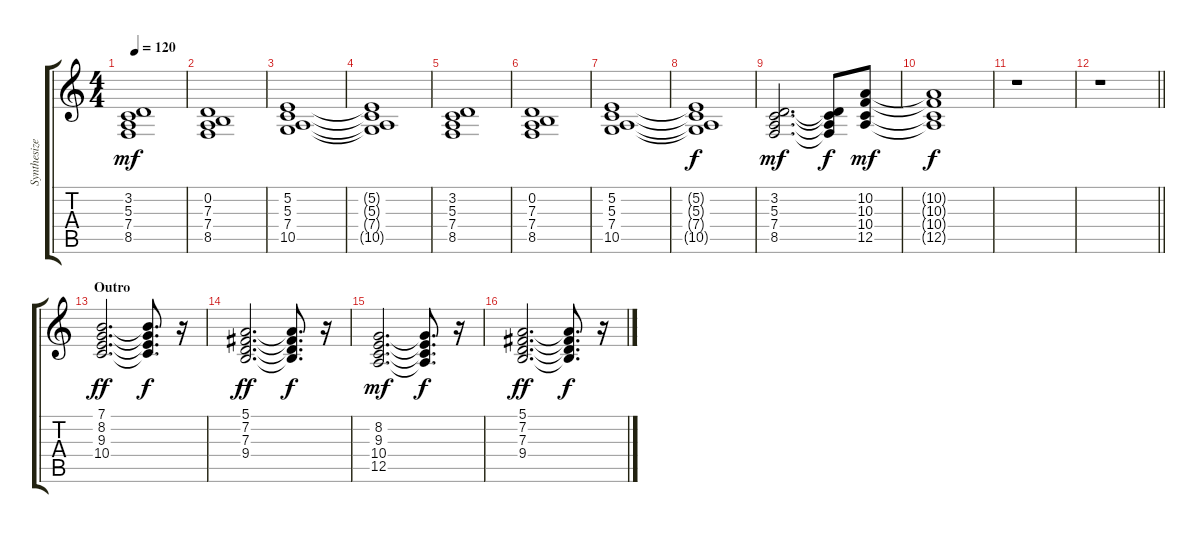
\track ("Synthesizer" "Synthesize") {instrument pad1newage}
\staff {score tabs}
\tuning (E4 B3 G3 D3 A2 E2) {hide}
\ts (4 4)
\tempo 120
\clef g2
\ks c
(3.2 5.3 7.4 8.5).1{dy mf} |
(0.2 7.3 7.4 8.5).1 |
(5.2 5.3 7.4 10.5).1 |
(5.2{t} 5.3{t} 7.4{t} 10.5{t}).1 |
(3.2 5.3 7.4 8.5).1 |
(0.2 7.3 7.4 8.5).1 |
(5.2 5.3 7.4 10.5).1 |
(5.2{t} 5.3{t} 7.4{t} 10.5{t}).1{dy f} |
(3.2 5.3 7.4 8.5).2{d dy mf} (3.2{t} 5.3{t} 7.4{t} 8.5{t}).8{dy f} (10.2 10.3 10.4 12.5).8{dy mf} |
(10.2{t} 10.3{t} 10.4{t} 12.5{t}).1{dy f} |
r.1 |
\barLineRight lightlight
r.1 |
\section ("" "Outro")
(7.1 8.2 9.3 10.4).2{d dy ff} (7.1{t} 8.2{t} 9.3{t} 10.4{t}).8{d dy f} r.16 |
(5.1 7.2 7.3 9.4).2{d dy ff} (5.1{t} 7.2{t} 7.3{t} 9.4{t}).8{d dy f} r.16 |
(8.2 9.3 10.4 12.5).2{d dy mf} (8.2{t} 9.3{t} 10.4{t} 12.5{t}).8{d dy f} r.16 |
(5.1 7.2 7.3 9.4).2{d dy ff} (5.1{t} 7.2{t} 7.3{t} 9.4{t}).8{d dy f} r.16
